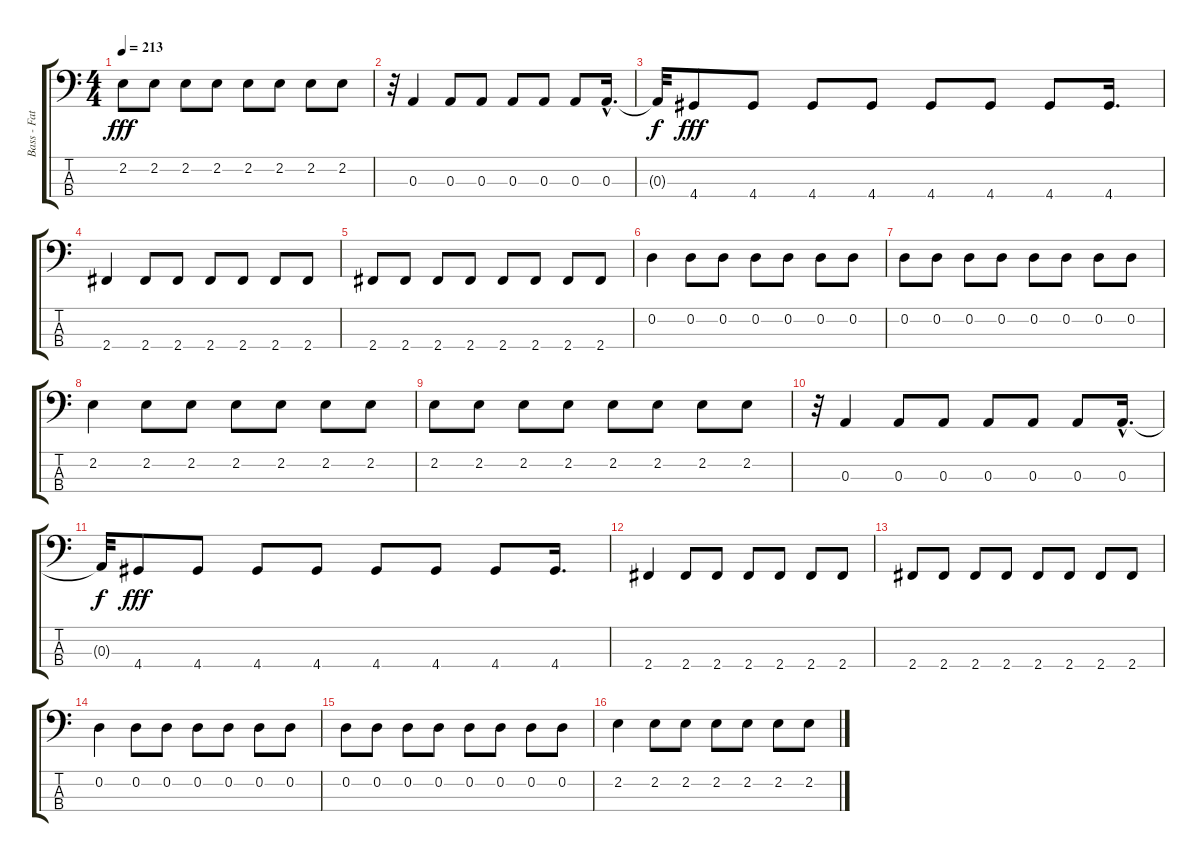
\track ("Bass - Fat Mike" "Bass - Fat") {instrument electricbasspick}
\staff {score tabs}
\tuning (G2 D2 A1 E1) {hide}
\ts (4 4)
\tempo 213
\clef f4
\ks c
2.2.8{dy fff} 2.2.8 2.2.8 2.2.8 2.2.8{volume 16} 2.2.8 2.2.8{volume 16} 2.2.8{volume 15} |
r.32 0.3.4{volume 15} 0.3.8{volume 15} 0.3.8 0.3.8{volume 15} 0.3.8{volume 15} 0.3.8 0.3{hac}.16{d volume 15} |
0.3{t}.32{dy f} 4.4.8{dy fff volume 15} 4.4.8 4.4.8{volume 14} 4.4.8 4.4.8{volume 14} 4.4.8{volume 14} 4.4.8{volume 14} 4.4.16{d} |
2.4.4{volume 14} 2.4.8{volume 14} 2.4.8{volume 14} 2.4.8 2.4.8{volume 14} 2.4.8 2.4.8{volume 14} |
2.4.8{volume 13} 2.4.8{volume 13} 2.4.8 2.4.8{volume 13} 2.4.8 2.4.8{volume 13} 2.4.8{volume 13} 2.4.8{volume 13} |
0.2.4 0.2.8{volume 12} 0.2.8 0.2.8{volume 12} 0.2.8 0.2.8{volume 12} 0.2.8{volume 12} |
0.2.8{volume 12} 0.2.8 0.2.8{volume 12} 0.2.8 0.2.8{volume 12} 0.2.8{volume 12} 0.2.8 0.2.8{volume 12} |
2.2.4{volume 11} 2.2.8{volume 11} 2.2.8{volume 11} 2.2.8 2.2.8{volume 11} 2.2.8{volume 11} 2.2.8 |
2.2.8{volume 11} 2.2.8 2.2.8{volume 11} 2.2.8{volume 10} 2.2.8 2.2.8{volume 10} 2.2.8 2.2.8{volume 10} |
r.32 0.3.4{volume 10} 0.3.8{volume 10} 0.3.8 0.3.8{volume 10} 0.3.8 0.3.8{volume 10} 0.3{hac}.16{d volume 10} |
0.3{t}.32{dy f} 4.4.8{dy fff} 4.4.8{volume 9} 4.4.8{volume 9} 4.4.8 4.4.8{volume 9} 4.4.8 4.4.8{volume 9} 4.4.16{d volume 9} |
2.4.4 2.4.8{volume 9} 2.4.8{volume 9} 2.4.8{volume 8} 2.4.8{volume 8} 2.4.8 2.4.8{volume 8} |
2.4.8 2.4.8{volume 8} 2.4.8{volume 8} 2.4.8{volume 8} 2.4.8 2.4.8{volume 8} 2.4.8 2.4.8{volume 8} |
0.2.4{volume 8} 0.2.8{volume 7} 0.2.8{volume 7} 0.2.8{volume 7} 0.2.8 0.2.8{volume 7} 0.2.8 |
0.2.8{volume 7} 0.2.8{volume 7} 0.2.8{volume 7} 0.2.8 0.2.8{volume 6} 0.2.8 0.2.8{volume 6} 0.2.8{volume 6} |
2.2.4 2.2.8{volume 6} 2.2.8 2.2.8{volume 6} 2.2.8 2.2.8{volume 6} 2.2.8{volume 6}
